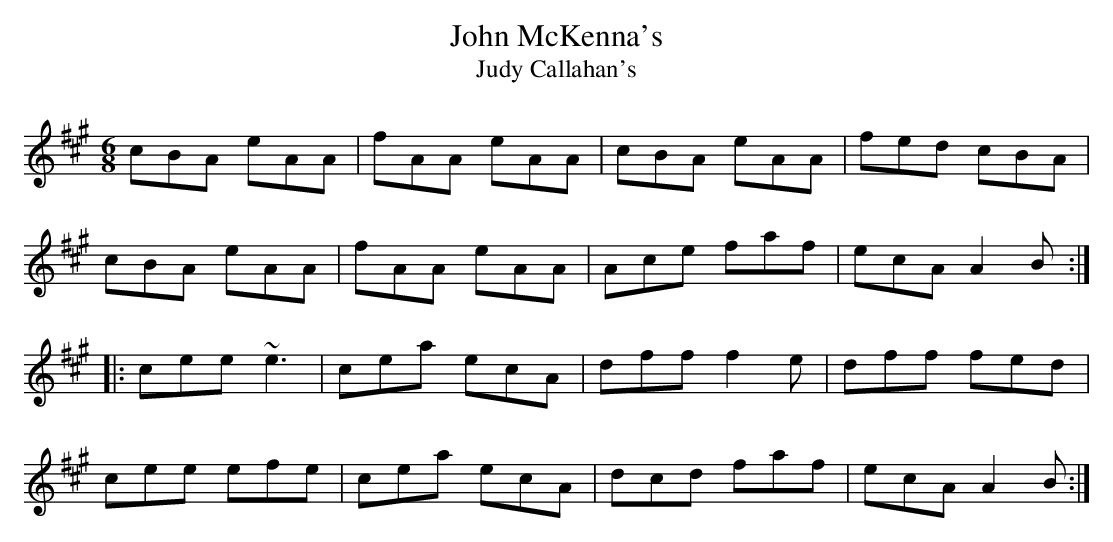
X:1
T:John McKenna's
T:Judy Callahan's
M:6/8
L:1/8
K:A
cBA eAA|fAA eAA|cBA eAA|fed cBA|!
cBA eAA|fAA eAA|Ace faf|ecA A2B:|!
|:cee ~e3|cea ecA|dff f2e|dff fed|!
cee efe|cea ecA|dcd faf|ecA A2B:|!
